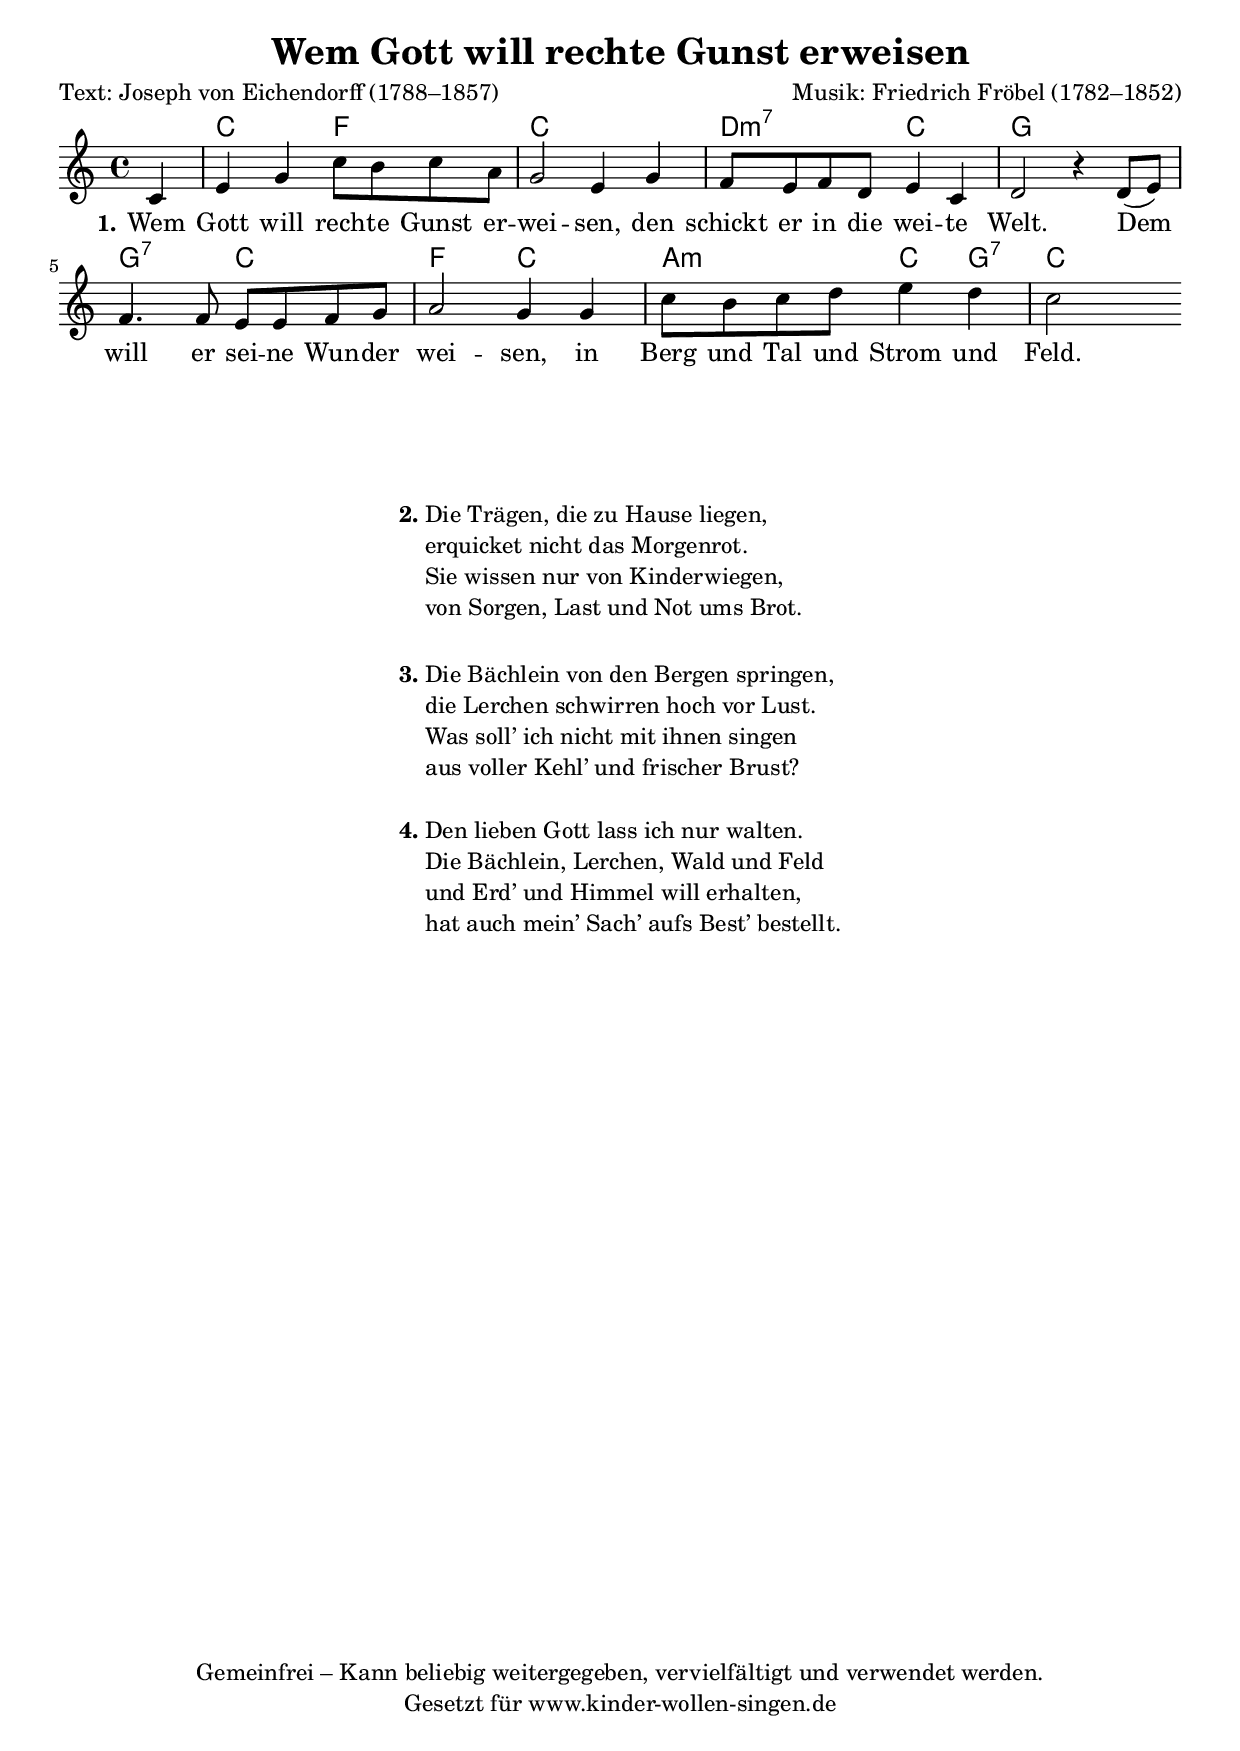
\version "2.12.3"
\include "deutsch.ly"

\pointAndClickOff

\header {
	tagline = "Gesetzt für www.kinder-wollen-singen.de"
	title = "Wem Gott will rechte Gunst erweisen"
	composer = "Musik: Friedrich Fröbel (1782–1852)"
	poet = "Text: Joseph von Eichendorff (1788–1857)"
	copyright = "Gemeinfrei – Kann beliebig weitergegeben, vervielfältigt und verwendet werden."
}

\paper {
	#(set-paper-size "a4")
}

\layout {
	indent = 0\cm
}

#(set-global-staff-size 20)

global = {
	\key c \major
	\time 4/4
	\partial 4
}

chordNames = \chordmode {
	\global
	\set chordChanges = ##t
	s4 c2 f c1  d2:m7 c g1 g2:7 c f c a:m c4 g:7 c
}

melody = \relative c' {
	\global
	c4 |
	e g c8 h c a |
	g2 e4 g |
	f8 e f d e4 c |
	d2 r4 d8( e) |
	f4. f8 e e f g |
 	a2 g4 g |
	c8 h c d e4 d |
	c2
}

verseOne = \lyricmode {
	\set stanza = "1."
		Wem Gott will rech -- te Gunst er -- wei -- sen,
		den schickt er in die wei -- te Welt.
		Dem will er sei -- ne Wun -- der wei -- sen,
		in Berg und Tal und Strom und Feld.
}

\score {
	<<
		\new ChordNames \chordNames
		\new Staff \with {
	      % \consists "Ambitus_engraver"
		} { \melody }
	    \addlyrics { \verseOne }
	>>
	\layout {
		\context {
			\Lyrics
				\override LyricSpace #'minimum-distance = #1
		}
	}
%	\midi { }
}
\markup {
	\fill-line {
		\hspace #0.1
		\column {
			\line { " " }
			\line { " " }
			\line { " " }
			\line {
				\bold "2."
				\column {
					"Die Trägen, die zu Hause liegen,"
					"erquicket nicht das Morgenrot."
					"Sie wissen nur von Kinderwiegen,"
					"von Sorgen, Last und Not ums Brot."
				}
			}
			\line { " " }
			\hspace #.1
			\line {
				\bold "3."
				\column {
					"Die Bächlein von den Bergen springen,"
					"die Lerchen schwirren hoch vor Lust."
					"Was soll’ ich nicht mit ihnen singen"
					"aus voller Kehl’ und frischer Brust?"
				}
			}
			\line { " " }
			\hspace #.1
			\line {
				\bold "4."
				\column {
					"Den lieben Gott lass ich nur walten."
					"Die Bächlein, Lerchen, Wald und Feld"
					"und Erd’ und Himmel will erhalten,"
					"hat auch mein’ Sach’ aufs Best’ bestellt."
				}
			}
		}
		\hspace #0.1
	}
}